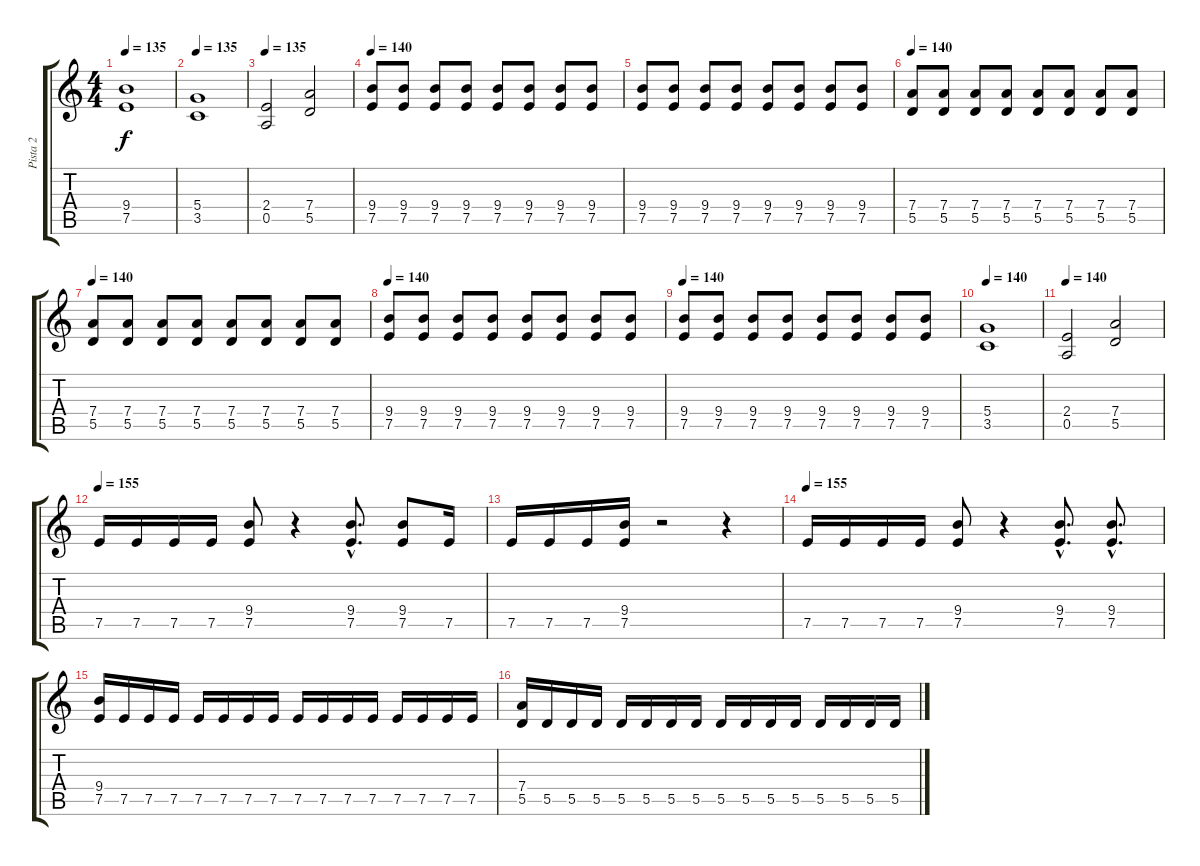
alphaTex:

\track ("Pista 2" "Pista 2") {instrument distortionguitar}
\staff {score tabs}
\tuning (E4 B3 G3 D3 A2 E2) {hide}
\ts (4 4)
\tempo 135
\clef g2
\ks c
(9.4{t} 7.5{t}).1{dy f} |
\tempo 135
(5.4 3.5).1 |
\tempo 135
(2.4 0.5).2 (7.4 5.5).2 |
\tempo 140
(9.4 7.5).8 (9.4 7.5).8 (9.4 7.5).8 (9.4 7.5).8 (9.4 7.5).8 (9.4 7.5).8 (9.4 7.5).8 (9.4 7.5).8 |
(9.4 7.5).8 (9.4 7.5).8 (9.4 7.5).8 (9.4 7.5).8 (9.4 7.5).8 (9.4 7.5).8 (9.4 7.5).8 (9.4 7.5).8 |
\tempo 140
(7.4 5.5).8 (7.4 5.5).8 (7.4 5.5).8 (7.4 5.5).8 (7.4 5.5).8 (7.4 5.5).8 (7.4 5.5).8 (7.4 5.5).8 |
\tempo 140
(7.4 5.5).8 (7.4 5.5).8 (7.4 5.5).8 (7.4 5.5).8 (7.4 5.5).8 (7.4 5.5).8 (7.4 5.5).8 (7.4 5.5).8 |
\tempo 140
(9.4 7.5).8 (9.4 7.5).8 (9.4 7.5).8 (9.4 7.5).8 (9.4 7.5).8 (9.4 7.5).8 (9.4 7.5).8 (9.4 7.5).8 |
\tempo 140
(9.4 7.5).8 (9.4 7.5).8 (9.4 7.5).8 (9.4 7.5).8 (9.4 7.5).8 (9.4 7.5).8 (9.4 7.5).8 (9.4 7.5).8 |
\tempo 140
(5.4 3.5).1 |
\tempo 140
(2.4 0.5).2 (7.4 5.5).2 |
\tempo 155
7.5.16 7.5.16 7.5.16 7.5.16 (9.4 7.5).8 r.4 (9.4{hac} 7.5{hac}).8{d} (9.4 7.5).8 7.5.16 |
7.5.16 7.5.16 7.5.16 (9.4 7.5).16 r.2 r.4 |
\tempo 155
7.5.16 7.5.16 7.5.16 7.5.16 (9.4 7.5).8 r.4 (9.4{hac} 7.5{hac}).8{d} (9.4{hac} 7.5{hac}).8{d} |
(9.4 7.5).16 7.5.16 7.5.16 7.5.16 7.5.16 7.5.16 7.5.16 7.5.16 7.5.16 7.5.16 7.5.16 7.5.16 7.5.16 7.5.16 7.5.16 7.5.16 |
(7.4 5.5).16 5.5.16 5.5.16 5.5.16 5.5.16 5.5.16 5.5.16 5.5.16 5.5.16 5.5.16 5.5.16 5.5.16 5.5.16 5.5.16 5.5.16 5.5.16
